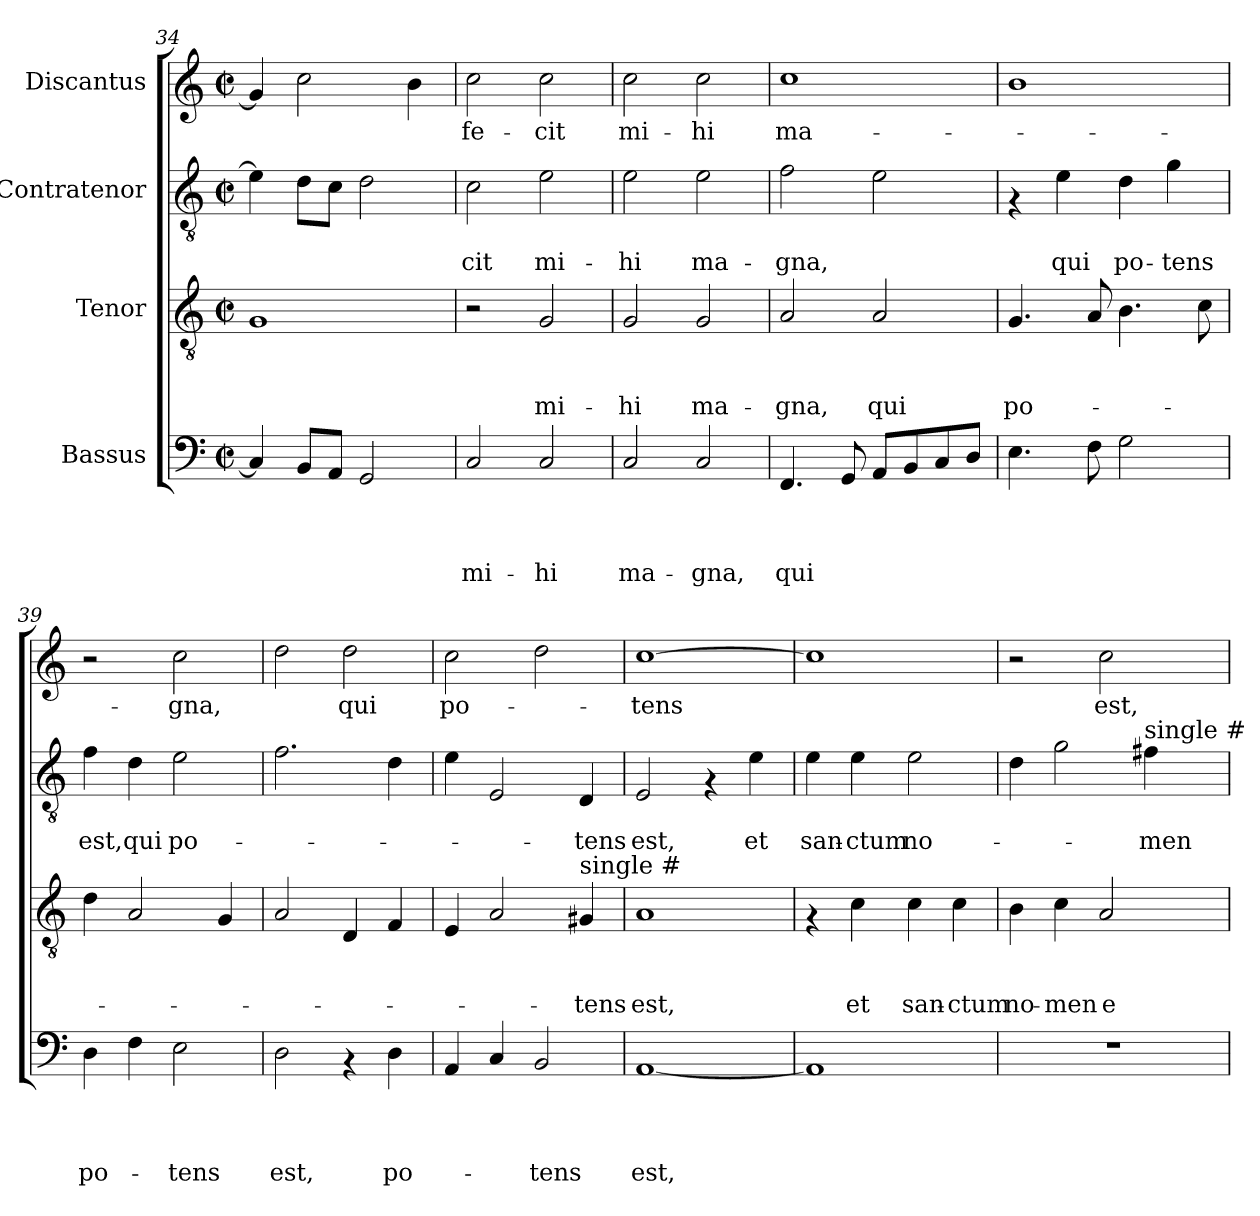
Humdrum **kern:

**kern	**text	**text	**text	**text	**kern	**text	**text	**text	**kern	**text	**text	**kern	**text
*part4	*part4	*part4	*part4	*part4	*part3	*part3	*part3	*part3	*part2	*part2	*part2	*part1	*part1
*staff4	*staff4	*staff4	*staff4	*staff4	*staff3	*staff3	*staff3	*staff3	*staff2	*staff2	*staff2	*staff1	*staff1
*I"Bassus	*	*	*	*	*I"Tenor	*	*	*	*I"Contratenor	*	*	*I"Discantus	*
*clefF4	*	*	*	*	*clefGv2	*	*	*	*clefGv2	*	*	*clefG2	*
*k[]	*	*	*	*	*k[]	*	*	*	*k[]	*	*	*k[]	*
*C:	*	*	*	*	*C:	*	*	*	*C:	*	*	*C:	*
*M2/2	*	*	*	*	*M2/2	*	*	*	*M2/2	*	*	*M2/2	*
*met(c|)	*	*	*	*	*met(c|)	*	*	*	*met(c|)	*	*	*met(c|)	*
=34	=34	=34	=34	=34	=34	=34	=34	=34	=34	=34	=34	=34	=34
4C/]	.	.	.	.	1G	.	.	.	4e\]	.	.	4g/]	.
8BB/L	.	.	.	.	.	.	.	.	8d\L	.	.	2cc\	.
8AA/J	.	.	.	.	.	.	.	.	8c\J	.	.	.	.
2GG/	.	.	.	.	.	.	.	.	2d\	.	.	.	.
.	.	.	.	.	.	.	.	.	.	.	.	4b\	.
=35	=35	=35	=35	=35	=35	=35	=35	=35	=35	=35	=35	=35	=35
!	!	!	!	!LO:LY:b	!	!	!	!	!	!	!LO:LY:b	!	!LO:LY:b
2C/	.	.	.	mi-	2r	.	.	.	2c\	.	-cit	2cc\	fe-
!	!	!	!	!LO:LY:b	!	!	!	!LO:LY:b	!	!	!LO:LY:b	!	!LO:LY:b
2C/	.	.	.	-hi	2G/	.	.	mi-	2e\	.	mi-	2cc\	-cit
=36	=36	=36	=36	=36	=36	=36	=36	=36	=36	=36	=36	=36	=36
!	!	!	!	!LO:LY:b	!	!	!	!LO:LY:b	!	!	!LO:LY:b	!	!LO:LY:b
2C/	.	.	.	ma-	2G/	.	.	-hi	2e\	.	-hi	2cc\	mi-
!	!	!	!	!LO:LY:b	!	!	!	!LO:LY:b	!	!	!LO:LY:b	!	!LO:LY:b
2C/	.	.	.	-gna,	2G/	.	.	ma-	2e\	.	ma-	2cc\	-hi
=37	=37	=37	=37	=37	=37	=37	=37	=37	=37	=37	=37	=37	=37
!	!	!	!	!LO:LY:b	!	!	!	!LO:LY:b	!	!	!LO:LY:b	!	!LO:LY:b
4.FF/	.	.	.	qui	2A/	.	.	-gna,	2f\	.	-gna,	1cc	ma-
8GG/	.	.	.	.	.	.	.	.	.	.	.	.	.
!	!	!	!	!	!	!	!	!LO:LY:b	!	!	!	!	!
8AA/L	.	.	.	.	2A/	.	.	qui	2e\	.	.	.	.
8BB/	.	.	.	.	.	.	.	.	.	.	.	.	.
8C/	.	.	.	.	.	.	.	.	.	.	.	.	.
8D/J	.	.	.	.	.	.	.	.	.	.	.	.	.
=38	=38	=38	=38	=38	=38	=38	=38	=38	=38	=38	=38	=38	=38
!	!	!	!	!	!	!	!	!LO:LY:b	!	!	!	!	!
4.E\	.	.	.	.	4.G/	.	.	po-	4rF	.	.	1b	.
!	!	!	!	!	!	!	!	!	!	!	!LO:LY:b	!	!
.	.	.	.	.	.	.	.	.	4e\	.	qui	.	.
8F\	.	.	.	.	8A/	.	.	.	.	.	.	.	.
!	!	!	!	!	!	!	!	!	!	!	!LO:LY:b	!	!
2G\	.	.	.	.	4.B\	.	.	.	4d\	.	po-	.	.
!	!	!	!	!	!	!	!	!	!	!	!LO:LY:b	!	!
.	.	.	.	.	.	.	.	.	4g\	.	-tens	.	.
.	.	.	.	.	8c\	.	.	.	.	.	.	.	.
=39	=39	=39	=39	=39	=39	=39	=39	=39	=39	=39	=39	=39	=39
!	!	!	!	!LO:LY:b	!	!	!	!	!	!	!LO:LY:b	!	!
4D\	.	.	.	po-	4d\	.	.	.	4f\	.	est,	2r	.
!	!	!	!	!	!	!	!	!	!	!	!LO:LY:b	!	!
4F\	.	.	.	.	2A/	.	.	.	4d\	.	qui	.	.
!	!	!	!	!LO:LY:b	!	!	!	!	!	!	!LO:LY:b	!	!LO:LY:b
2E\	.	.	.	-tens	.	.	.	.	2e\	.	po-	2cc\	-gna,
.	.	.	.	.	4G/	.	.	.	.	.	.	.	.
=40	=40	=40	=40	=40	=40	=40	=40	=40	=40	=40	=40	=40	=40
!	!	!	!	!LO:LY:b	!	!	!	!	!	!	!	!	!
2D\	.	.	.	est,	2A/	.	.	.	2.f\	.	.	2dd\	.
!	!	!	!	!	!	!	!	!	!	!	!	!	!LO:LY:b
4rAA	.	.	.	.	4D/	.	.	.	.	.	.	2dd\	qui
!	!	!	!	!LO:LY:b	!	!	!	!	!	!	!	!	!
4D\	.	.	.	po-	4F/	.	.	.	4d\	.	.	.	.
!!LO:PB:g=z
=41	=41	=41	=41	=41	=41	=41	=41	=41	=41	=41	=41	=41	=41
!	!	!	!	!	!	!	!	!	!	!	!	!	!LO:LY:b
4AA/	.	.	.	.	4E/	.	.	.	4e\	.	.	2cc\	po-
4C/	.	.	.	.	2A/	.	.	.	2E/	.	.	.	.
!	!	!	!	!LO:LY:b	!	!	!	!	!	!	!	!	!
2BB/	.	.	.	-tens	.	.	.	.	.	.	.	2dd\	.
!	!	!	!	!	!LO:TX:a:t=single #	!	!	!	!	!	!	!	!
!	!	!	!	!	!	!	!	!LO:LY:b	!	!	!LO:LY:b	!	!
.	.	.	.	.	4G#/	.	.	-tens	4D/	.	-tens	.	.
=42	=42	=42	=42	=42	=42	=42	=42	=42	=42	=42	=42	=42	=42
!	!	!	!	!LO:LY:b	!	!	!	!LO:LY:b	!	!	!LO:LY:b	!	!LO:LY:b
[<1AA	.	.	.	est,	1A	.	.	est,	2E/	.	est,	[>1cc	-tens
.	.	.	.	.	.	.	.	.	4rF	.	.	.	.
!	!	!	!	!	!	!	!	!	!	!	!LO:LY:b	!	!
.	.	.	.	.	.	.	.	.	4e\	.	et	.	.
=43	=43	=43	=43	=43	=43	=43	=43	=43	=43	=43	=43	=43	=43
!	!	!	!	!	!	!	!	!	!	!	!LO:LY:b	!	!
1AA]	.	.	.	.	4rF	.	.	.	4e\	.	san-	1cc]	.
!	!	!	!	!	!	!	!	!LO:LY:b	!	!	!LO:LY:b	!	!
.	.	.	.	.	4c\	.	.	et	4e\	.	-ctum	.	.
!	!	!	!	!	!	!	!	!LO:LY:b	!	!	!LO:LY:b	!	!
.	.	.	.	.	4c\	.	.	san-	2e\	.	no-	.	.
!	!	!	!	!	!	!	!	!LO:LY:b	!	!	!	!	!
.	.	.	.	.	4c\	.	.	-ctum	.	.	.	.	.
=44	=44	=44	=44	=44	=44	=44	=44	=44	=44	=44	=44	=44	=44
!	!	!	!	!	!	!	!	!LO:LY:b	!	!	!	!	!
1r	.	.	.	.	4B\	.	.	no-	4d\	.	.	2r	.
!	!	!	!	!	!	!	!	!LO:LY:b	!	!	!	!	!
.	.	.	.	.	4c\	.	.	-men	2g\	.	.	.	.
!	!	!	!	!	!	!	!	!LO:LY:b	!	!	!	!	!LO:LY:b
.	.	.	.	.	2A/	.	.	e-	.	.	.	2cc\	est,
!	!	!	!	!	!	!	!	!	!LO:TX:a:t=single #	!	!	!	!
!	!	!	!	!	!	!	!	!	!	!	!LO:LY:b	!	!
.	.	.	.	.	.	.	.	.	4f#\	.	-men	.	.
=	=	=	=	=	=	=	=	=	=	=	=	=	=
*-	*-	*-	*-	*-	*-	*-	*-	*-	*-	*-	*-	*-	*-
